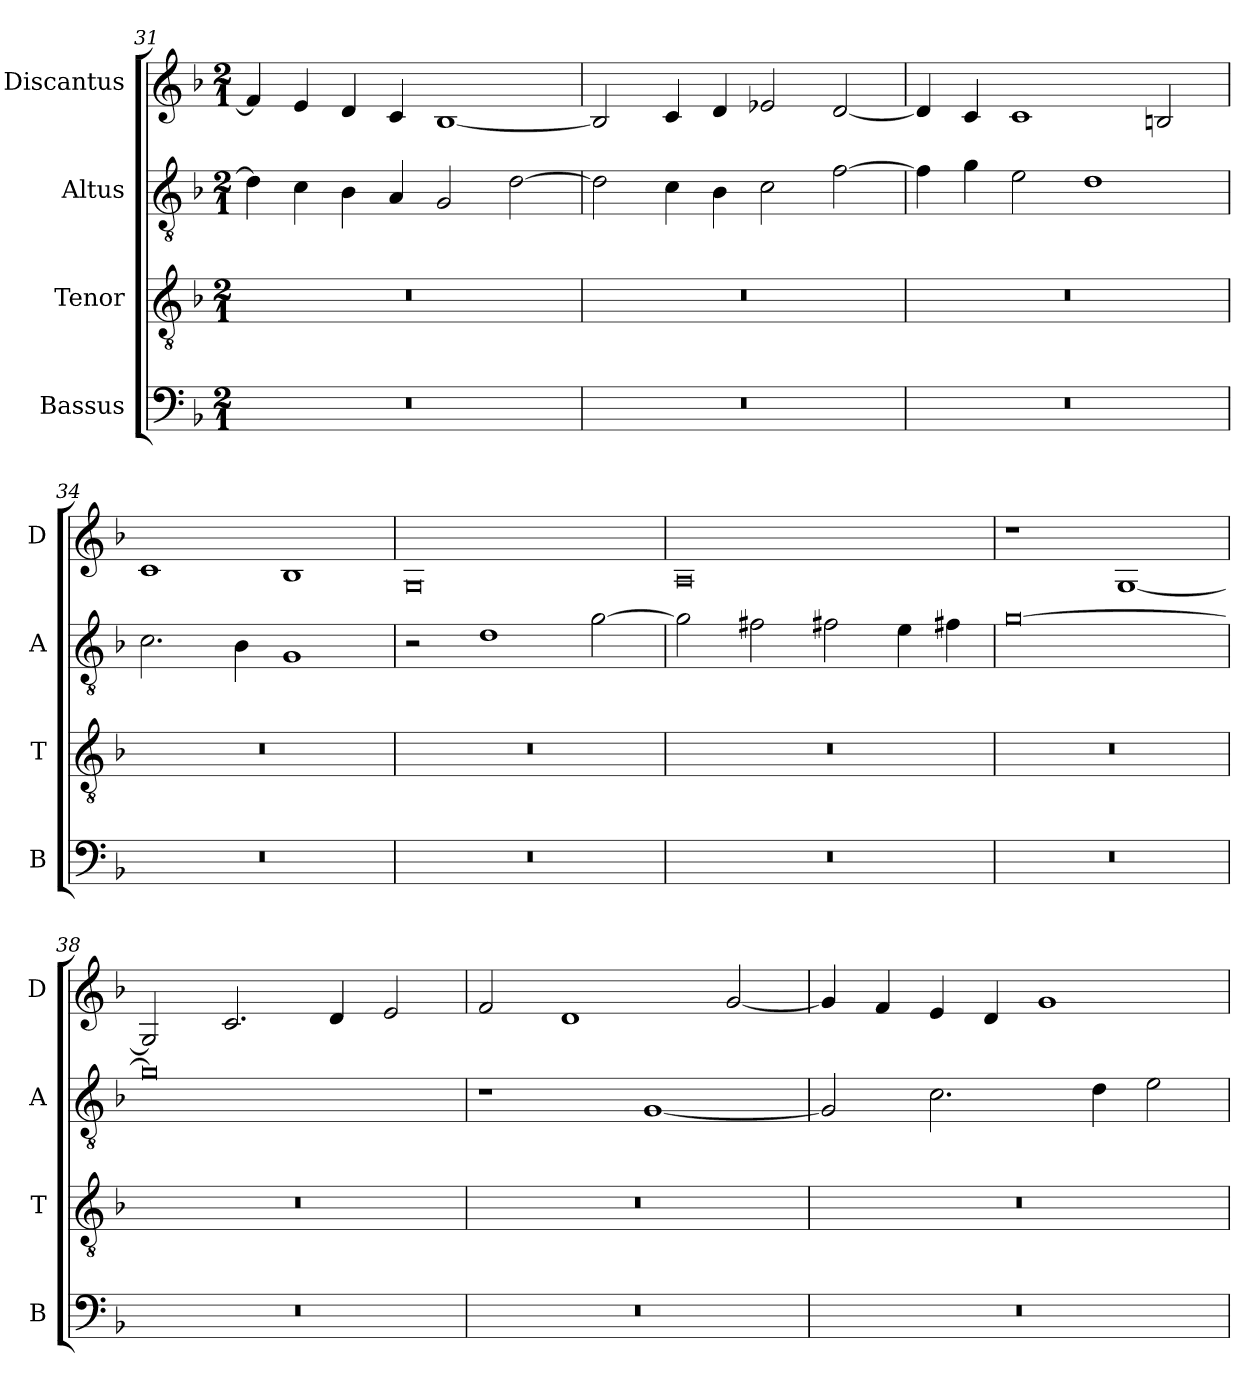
**kern	**kern	**kern	**kern
*part4	*part3	*part2	*part1
*staff4	*staff3	*staff2	*staff1
*I"Bassus	*I"Tenor	*I"Altus	*I"Discantus
*I'B	*I'T	*I'A	*I'D
*clefF4	*clefGv2	*clefGv2	*clefG2
*k[b-]	*k[b-]	*k[b-]	*k[b-]
*M2/1	*M2/1	*M2/1	*M2/1
=31	=31	=31	=31
0r	0r	4d\]	4f/]
.	.	4c\	4e/
.	.	4B-\	4d/
.	.	4A/	4c/
.	.	2G/	[1B-
.	.	[2d\	.
=32	=32	=32	=32
0r	0r	2d\]	2B-/]
.	.	4c\	4c/
.	.	4B-\	4d/
.	.	2c\	2e-X/
.	.	[2f\	[2d/
=33	=33	=33	=33
0r	0r	4f\]	4d/]
.	.	4g\	4c/
.	.	2e\	1c
.	.	1d	.
.	.	.	2Bn/
=34	=34	=34	=34
0r	0r	2.c\	1c
.	.	4B-\	.
.	.	1G	1B-
=35	=35	=35	=35
0r	0r	2r	0G
.	.	1d	.
.	.	[2g\	.
=36	=36	=36	=36
0r	0r	2g\]	0A
.	.	2f#X\	.
.	.	2f#X\	.
.	.	4e\	.
.	.	4f#X\	.
=37	=37	=37	=37
0r	0r	[0g	1r
.	.	.	[1G
=38	=38	=38	=38
0r	0r	0g]	2G/]
.	.	.	2.c/
.	.	.	4d/
.	.	.	2e/
=39	=39	=39	=39
0r	0r	1r	2f/
.	.	.	1d
.	.	[1G	.
.	.	.	[2g/
=40	=40	=40	=40
0r	0r	2G/]	4g/]
.	.	.	4f/
.	.	2.c\	4e/
.	.	.	4d/
.	.	.	1g
.	.	4d\	.
.	.	2e\	.
=	=	=	=
*-	*-	*-	*-
